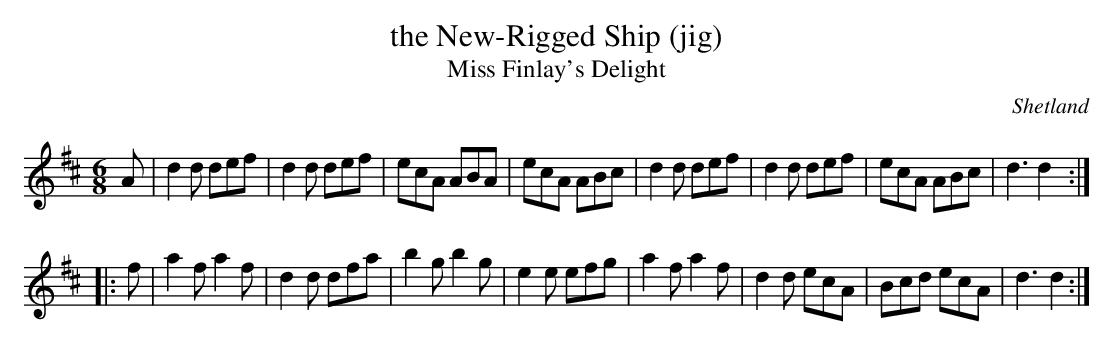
X:1
T:the New-Rigged Ship (jig)
T:Miss Finlay's Delight
M:6/8
O:Shetland
O:Scotland
K:D major
A|\
d2d def|d2d def|ecA ABA|ecA ABc|\
d2d def|d2d def|ecA ABc|d3 d2::
f|\
a2f a2f|d2d dfa|b2g b2g|e2e efg|\
a2f a2f|d2d ecA|Bcd ecA|d3 d2:|
